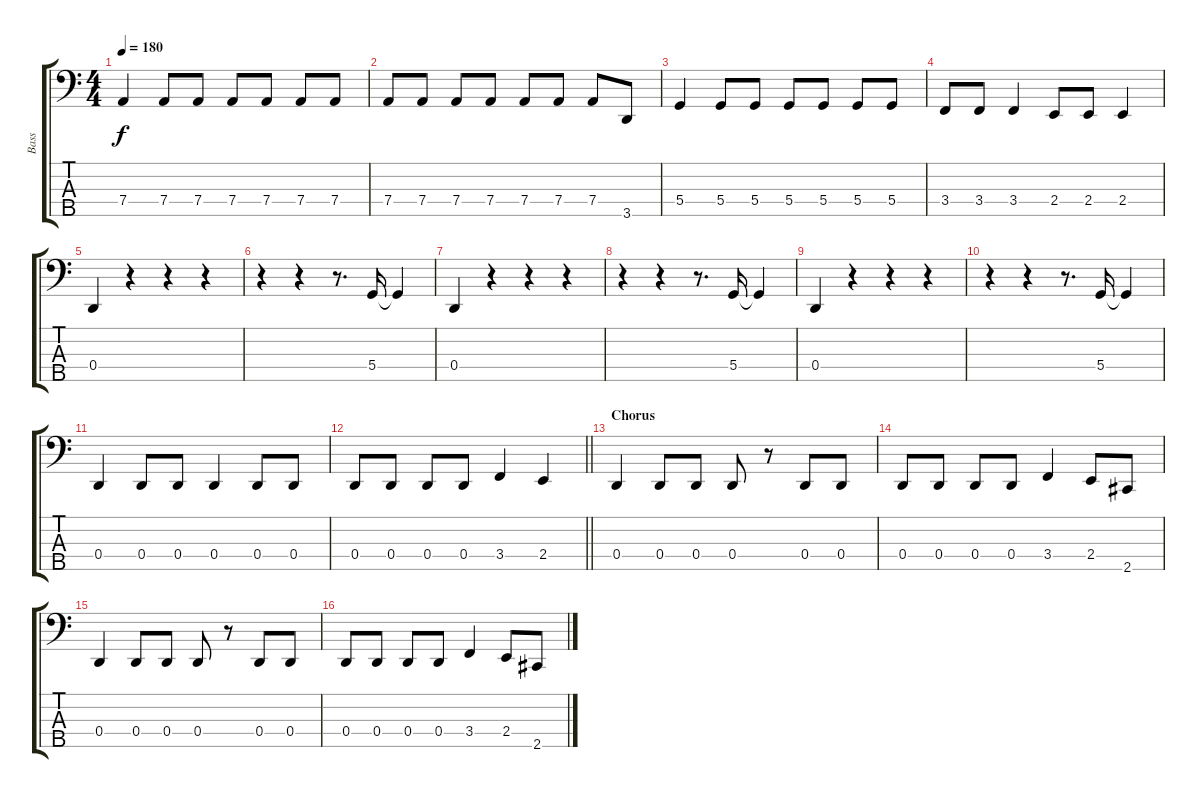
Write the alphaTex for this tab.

\track ("Bass" "Bass") {instrument electricbassfinger}
\staff {score tabs}
\tuning (G2 D2 A1 D1 B0) {hide}
\ts (4 4)
\tempo 180
\clef f4
\ks c
7.4.4{dy f} 7.4.8 7.4.8 7.4.8 7.4.8 7.4.8 7.4.8 |
7.4.8 7.4.8 7.4.8 7.4.8 7.4.8 7.4.8 7.4.8 3.5.8 |
5.4.4 5.4.8 5.4.8 5.4.8 5.4.8 5.4.8 5.4.8 |
3.4.8 3.4.8 3.4.4 2.4.8 2.4.8 2.4.4 |
0.4.4 r.4 r.4 r.4 |
r.4 r.4 r.8{d} 5.4.16 5.4{t}.4 |
0.4.4 r.4 r.4 r.4 |
r.4 r.4 r.8{d} 5.4.16 5.4{t}.4 |
0.4.4 r.4 r.4 r.4 |
r.4 r.4 r.8{d} 5.4.16 5.4{t}.4 |
0.4.4 0.4.8 0.4.8 0.4.4 0.4.8 0.4.8 |
\barLineRight lightlight
0.4.8 0.4.8 0.4.8 0.4.8 3.4.4 2.4.4 |
\section ("" "Chorus")
0.4.4 0.4.8 0.4.8 0.4.8 r.8 0.4.8 0.4.8 |
0.4.8 0.4.8 0.4.8 0.4.8 3.4.4 2.4.8 2.5.8 |
0.4.4 0.4.8 0.4.8 0.4.8 r.8 0.4.8 0.4.8 |
0.4.8 0.4.8 0.4.8 0.4.8 3.4.4 2.4.8 2.5.8
